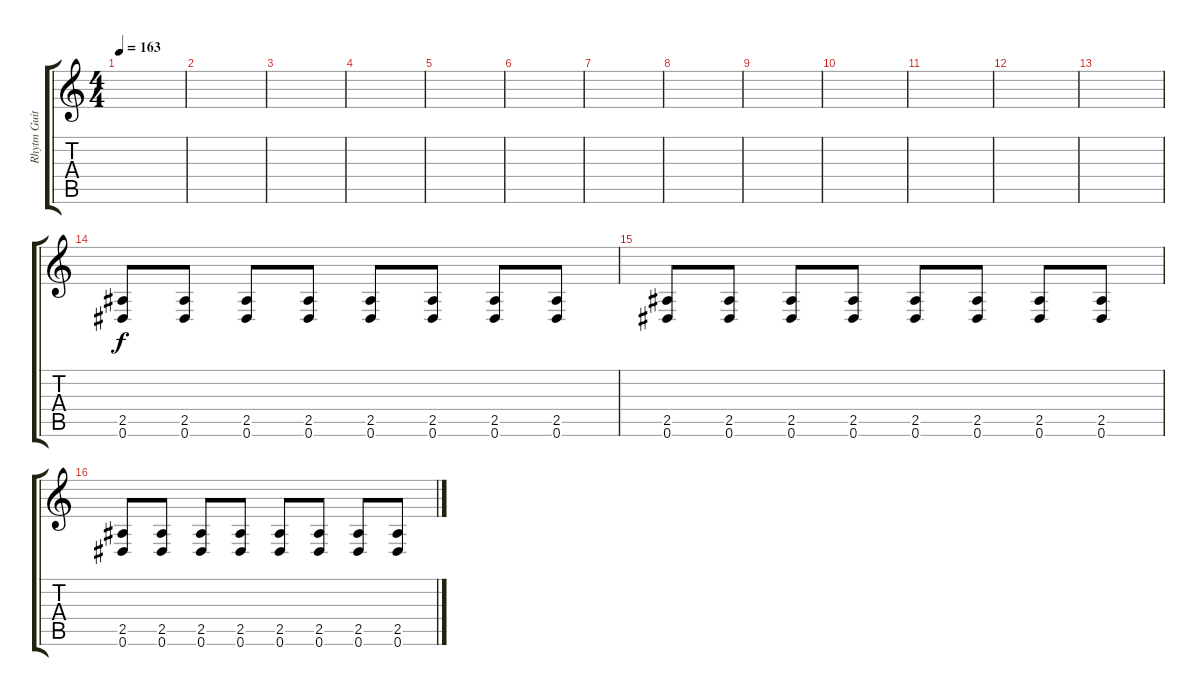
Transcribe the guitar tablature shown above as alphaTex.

\track ("Rhytm Guitar II" "Rhytm Guit") {instrument distortionguitar}
\staff {score tabs}
\tuning (Eb4 Bb3 Gb3 Db3 Ab2 Eb2) {hide}
\ts (4 4)
\tempo 163
\clef g2
\ks c
|
|
|
|
|
|
|
|
|
|
|
|
|
(2.5 0.6).8{volume 3} (2.5 0.6).8 (2.5 0.6).8 (2.5 0.6).8 (2.5 0.6).8 (2.5 0.6).8 (2.5 0.6).8 (2.5 0.6).8 |
(2.5 0.6).8 (2.5 0.6).8 (2.5 0.6).8 (2.5 0.6).8 (2.5 0.6).8 (2.5 0.6).8 (2.5 0.6).8 (2.5 0.6).8 |
(2.5 0.6).8 (2.5 0.6).8 (2.5 0.6).8 (2.5 0.6).8 (2.5 0.6).8 (2.5 0.6).8 (2.5 0.6).8 (2.5 0.6).8
